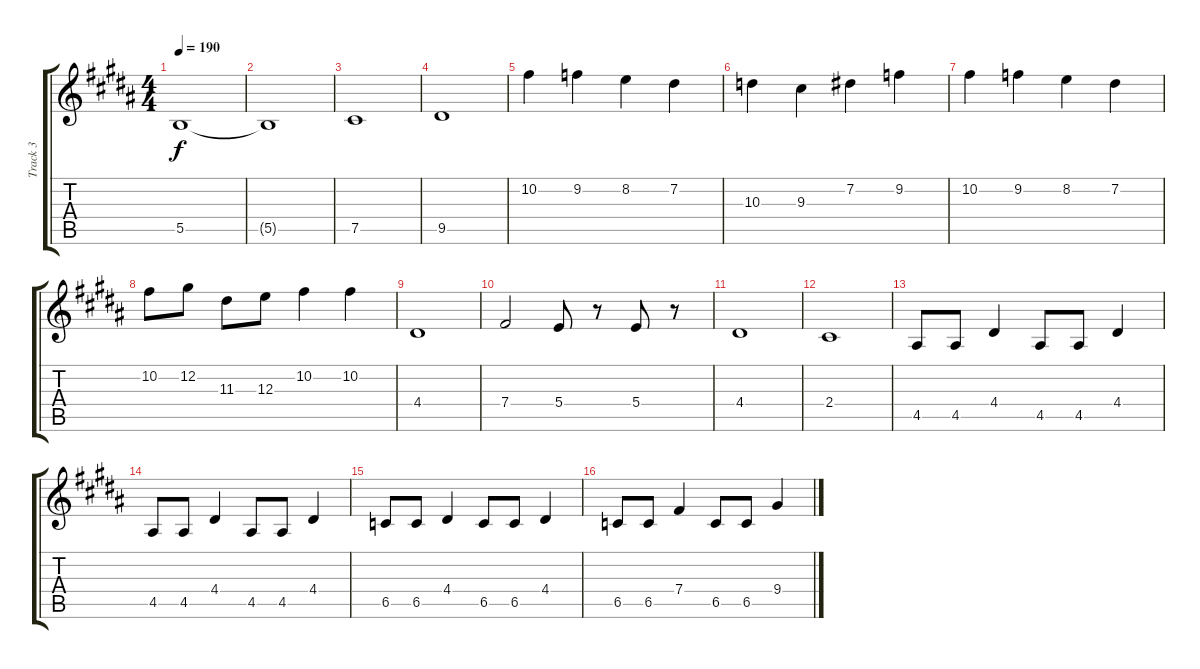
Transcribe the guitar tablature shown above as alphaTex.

\track ("Track 3" "Track 3") {instrument overdrivenguitar}
\staff {score tabs}
\tuning (Db4 Ab3 E3 B2 Gb2 B1) {hide}
\ts (4 4)
\tempo 190
\clef g2
\ks g#minor
5.5.1{dy f} |
5.5{t}.1 |
7.5.1 |
9.5.1 |
10.2.4 9.2.4 8.2.4 7.2.4 |
10.3.4 9.3.4 7.2.4 9.2.4 |
10.2.4 9.2.4 8.2.4 7.2.4 |
10.2.8 12.2.8 11.3.8 12.3.8 10.2.4 10.2.4 |
4.4.1 |
7.4.2 5.4.8 r.8 5.4.8 r.8 |
4.4.1 |
2.4.1 |
4.5.8 4.5.8 4.4.4 4.5.8 4.5.8 4.4.4 |
4.5.8 4.5.8 4.4.4 4.5.8 4.5.8 4.4.4 |
6.5.8 6.5.8 4.4.4 6.5.8 6.5.8 4.4.4 |
6.5.8 6.5.8 7.4.4 6.5.8 6.5.8 9.4.4
